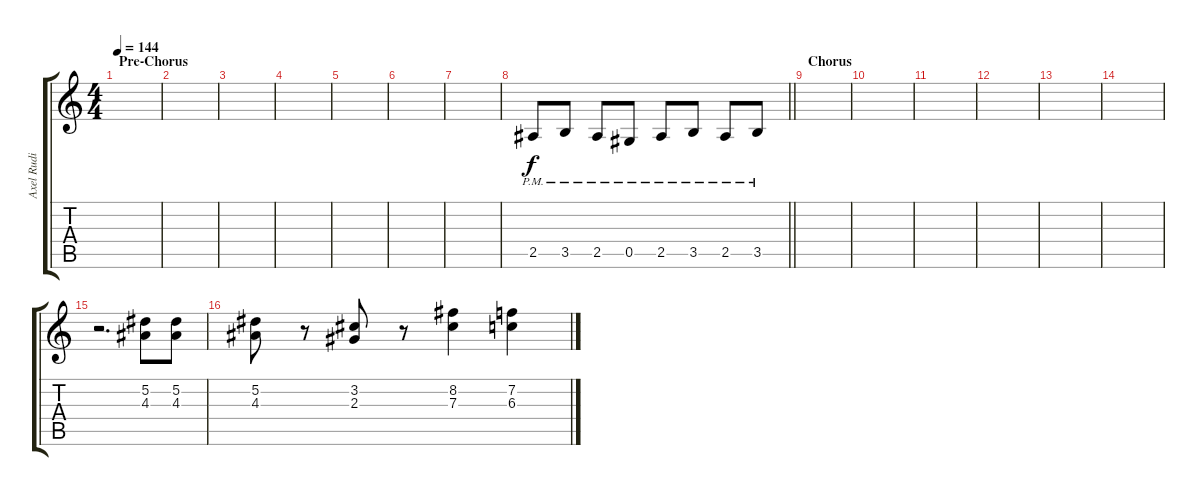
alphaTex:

\track ("Axel Rudi Pell Solo" "Axel Rudi ") {instrument distortionguitar}
\staff {score tabs}
\tuning (Eb4 Bb3 Gb3 Db3 Ab2 Eb2) {hide}
\ts (4 4)
\section ("" "Pre-Chorus")
\tempo 144
\clef g2
\ks c
|
|
|
|
|
|
|
\barLineRight lightlight
2.5{pm}.8{volume 8} 3.5{pm}.8 2.5{pm}.8 0.5{pm}.8 2.5{pm}.8 3.5{pm}.8 2.5{pm}.8 3.5{pm}.8 |
\section ("" "Chorus")
|
|
|
|
|
|
r.2{d} (5.2 4.3).8{volume 7} (5.2 4.3).8 |
(5.2 4.3).8 r.8 (3.2 2.3).8 r.8 (8.2 7.3).4 (7.2 6.3).4
